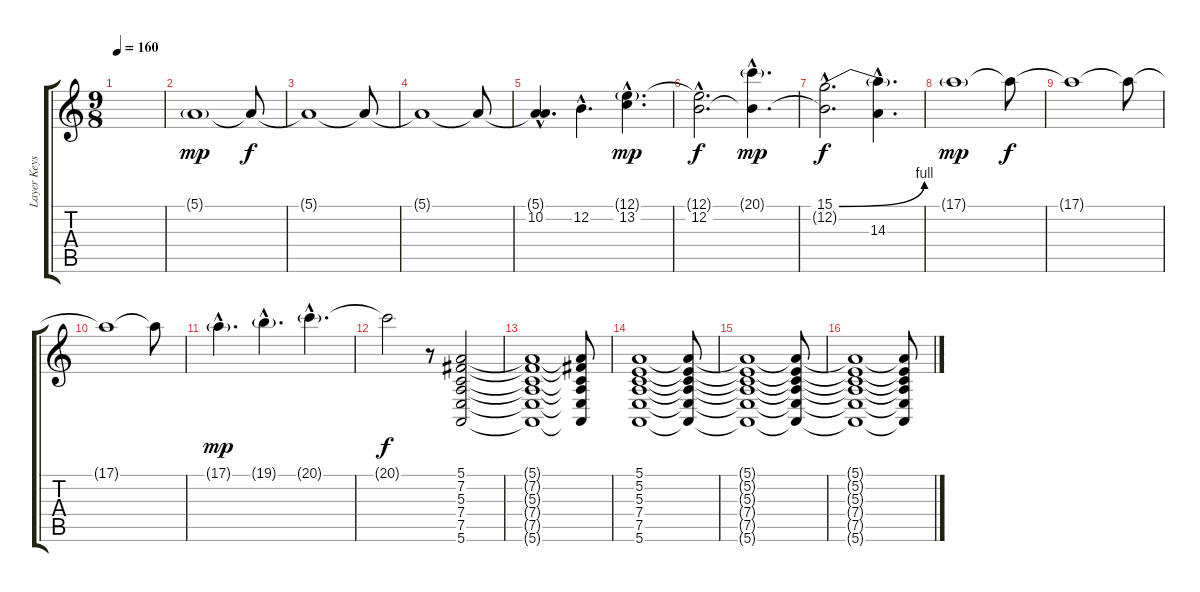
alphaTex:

\track ("Layer Keys" "Layer Keys") {instrument pad7halo}
\staff {score tabs}
\tuning (E4 B3 G3 D3 A2 E2) {hide}
\ts (9 8)
\tempo 160
\clef g2
\ks c
|
5.1{g}.1{dy mp} 5.1{t}.8{dy f} |
5.1{t}.1 5.1{t}.8 |
5.1{t}.1 5.1{t}.8 |
(5.1{hac t} 10.2{hac}).4{d} 12.2{hac}.4{d} (12.1{g hac} 13.2{hac}).4{d dy mp} |
(12.1{hac t} 12.2{hac}).2{d dy f} (20.1{g hac} 12.2{hac t}).4{d dy mp} |
(15.1{be (bend 0 0 60 4) hac} 12.2{hac t}).2{d dy f} (15.1{hac t} 14.3{hac}).4{d} |
17.1{g}.1{dy mp} 17.1{t}.8{dy f} |
17.1{t}.1 17.1{t}.8 |
17.1{t}.1 17.1{t}.8 |
17.1{g hac}.4{d dy mp} 19.1{g hac}.4{d} 20.1{g hac}.4{d} |
20.1{t}.2{dy f volume 2 instrument pad7halo} r.8 (5.1 7.2 5.3 7.4 7.5 5.6).2{volume 15 instrument pad7halo} |
(5.1{t} 7.2{t} 5.3{t} 7.4{t} 7.5{t} 5.6{t}).1 (5.1{t} 7.2{t} 5.3{t} 7.4{t} 7.5{t} 5.6{t}).8 |
(5.1 5.2 5.3 7.4 7.5 5.6).1{volume 11} (5.1{t} 5.2{t} 5.3{t} 7.4{t} 7.5{t} 5.6{t}).8 |
(5.1{t} 5.2{t} 5.3{t} 7.4{t} 7.5{t} 5.6{t}).1 (5.1{t} 5.2{t} 5.3{t} 7.4{t} 7.5{t} 5.6{t}).8 |
(5.1{t} 5.2{t} 5.3{t} 7.4{t} 7.5{t} 5.6{t}).1 (5.1{t} 5.2{t} 5.3{t} 7.4{t} 7.5{t} 5.6{t}).8
